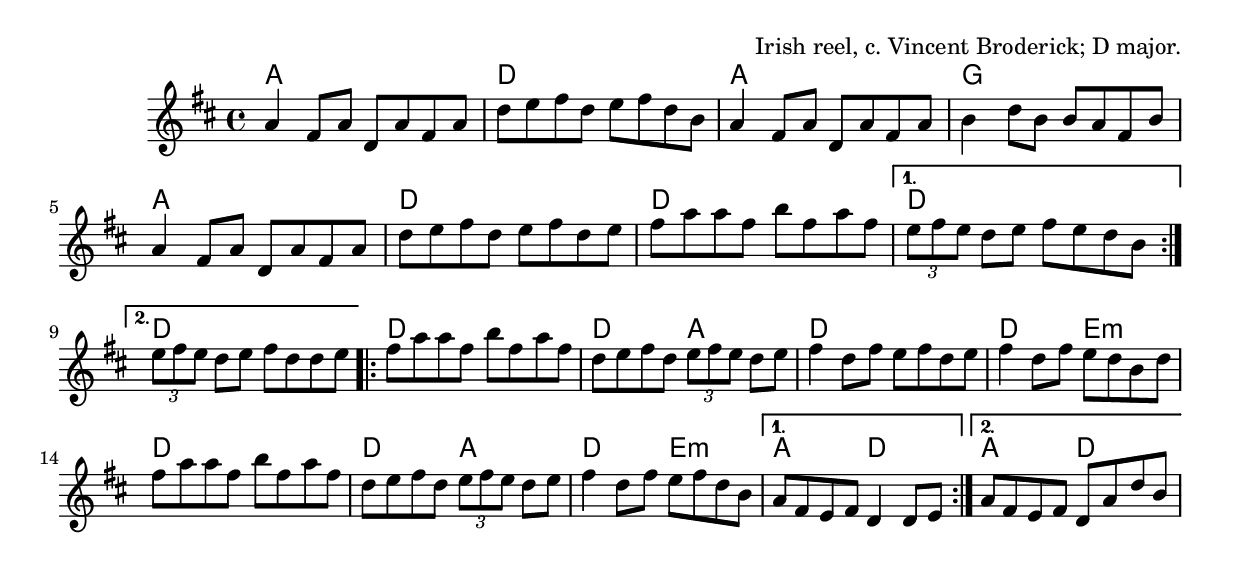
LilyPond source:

\version "2.18.2"
\include "util.ly"

\tocItem \markup "The Tinker's Daughter"

\score {
  <<
    \relative a' {
      \time 4/4
      \key d \major

      % A
      \repeat volta 2 {
        a4 fis8 a d, a' fis a |
        d e fis d e fis d b |
        a4 fis8 a d, a' fis a |
        b4 d8 b b a fis b |
        a4 fis8 a d, a' fis a |
        d e fis d e fis d e |
        fis a a fis b fis a fis |
      }
      \alternative {
        { \tuplet 3/2 { e fis e } d e fis e d b }
        { \tuplet 3/2 { e fis e } d e fis d d e }
      }

      % B
      \repeat volta 2 {
        fis a a fis b fis a fis |
        d e fis d \tuplet 3/2 { e fis e } d e |
        fis4 d8 fis e fis d e |
        fis4 d8 fis e d b d |
        fis a a fis b fis a fis |
        d e fis d \tuplet 3/2 { e fis e } d e |
        fis4 d8 fis e fis d b |
      }
      \alternative {
        { a fis e fis d4 d8 e }
        { a fis e fis d a' d b }
      }
    }


    \new ChordNames {
      \chordmode {
        \time 4/4

        \repeat volta 2 {
          a1 | d1 | a1 | g1 |
          a1 | d1 | d1 |
        }
        \alternative {
          { d1 }
          { d1 }
        }

        \repeat volta 2 {
          d1 | d2 a2 | d1 | d2 e2:m |
          d1 | d2 a2 | d2 e2:m |
        }
        \alternative {
          { a2 d2 }
          { a2 d2 }
        }
      }
    }
  >>

  \header {
    title = "The Tinker's Daughter"
    opus = "Irish reel, c. Vincent Broderick; D major."
  }
}
